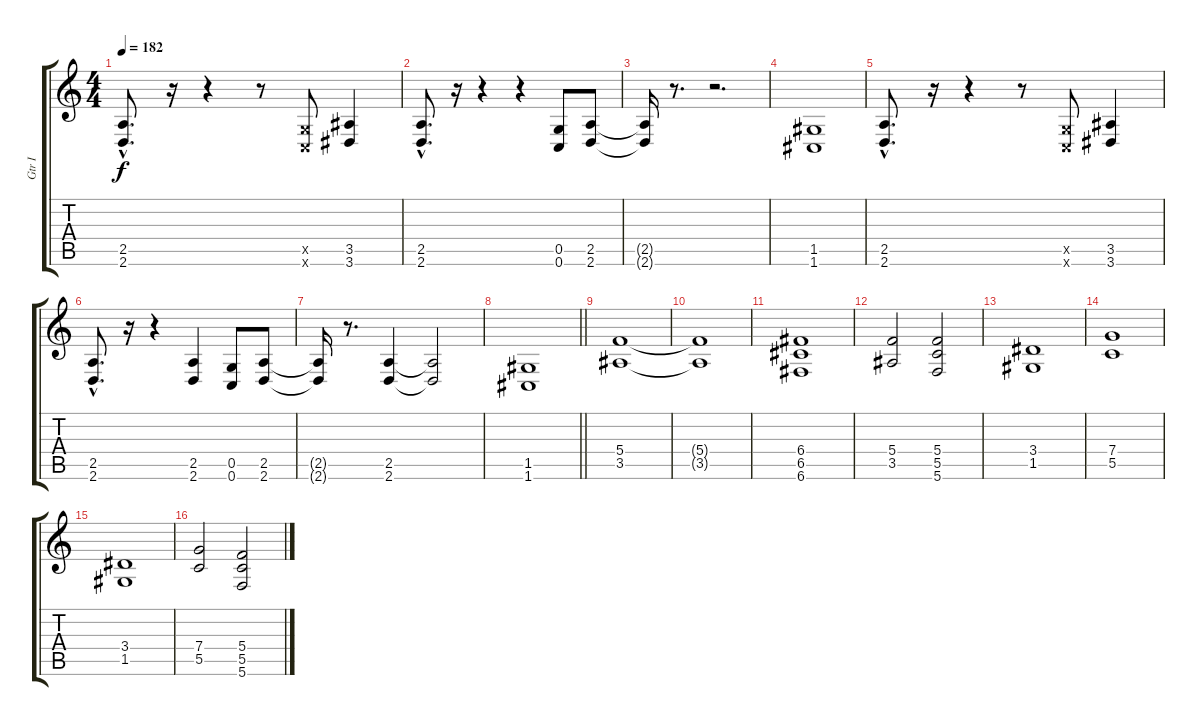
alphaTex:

\track ("Gtr I" "Gtr I") {instrument distortionguitar}
\staff {score tabs}
\tuning (D4 A3 F3 C3 G2 C2) {hide}
\ts (4 4)
\tempo 182
\clef g2
\ks c
(2.5{hac} 2.6{hac}).8{d dy f} r.16 r.4 r.8 (0.5{x} 0.6{x}).8 (3.5 3.6).4 |
(2.5{hac} 2.6{hac}).8{d} r.16 r.4 r.4 (0.5 0.6).8 (2.5 2.6).8 |
(2.5{t} 2.6{t}).16 r.8{d} r.2{d} |
(1.5 1.6).1 |
(2.5{hac} 2.6{hac}).8{d} r.16 r.4 r.8 (0.5{x} 0.6{x}).8 (3.5 3.6).4 |
(2.5{hac} 2.6{hac}).8{d} r.16 r.4 (2.5 2.6).4 (0.5 0.6).8 (2.5 2.6).8 |
(2.5{t} 2.6{t}).16 r.8{d} (2.5 2.6).4 (2.5{t} 2.6{t}).2 |
\barLineRight lightlight
(1.5 1.6).1 |
(5.4 3.5).1{volume 14 balance 16} |
(5.4{t} 3.5{t}).1 |
(6.4 6.5 6.6).1 |
(5.4 3.5).2 (5.4 5.5 5.6).2 |
(3.4 1.5).1 |
(7.4 5.5).1 |
(3.4 1.5).1 |
(7.4 5.5).2 (5.4 5.5 5.6).2
